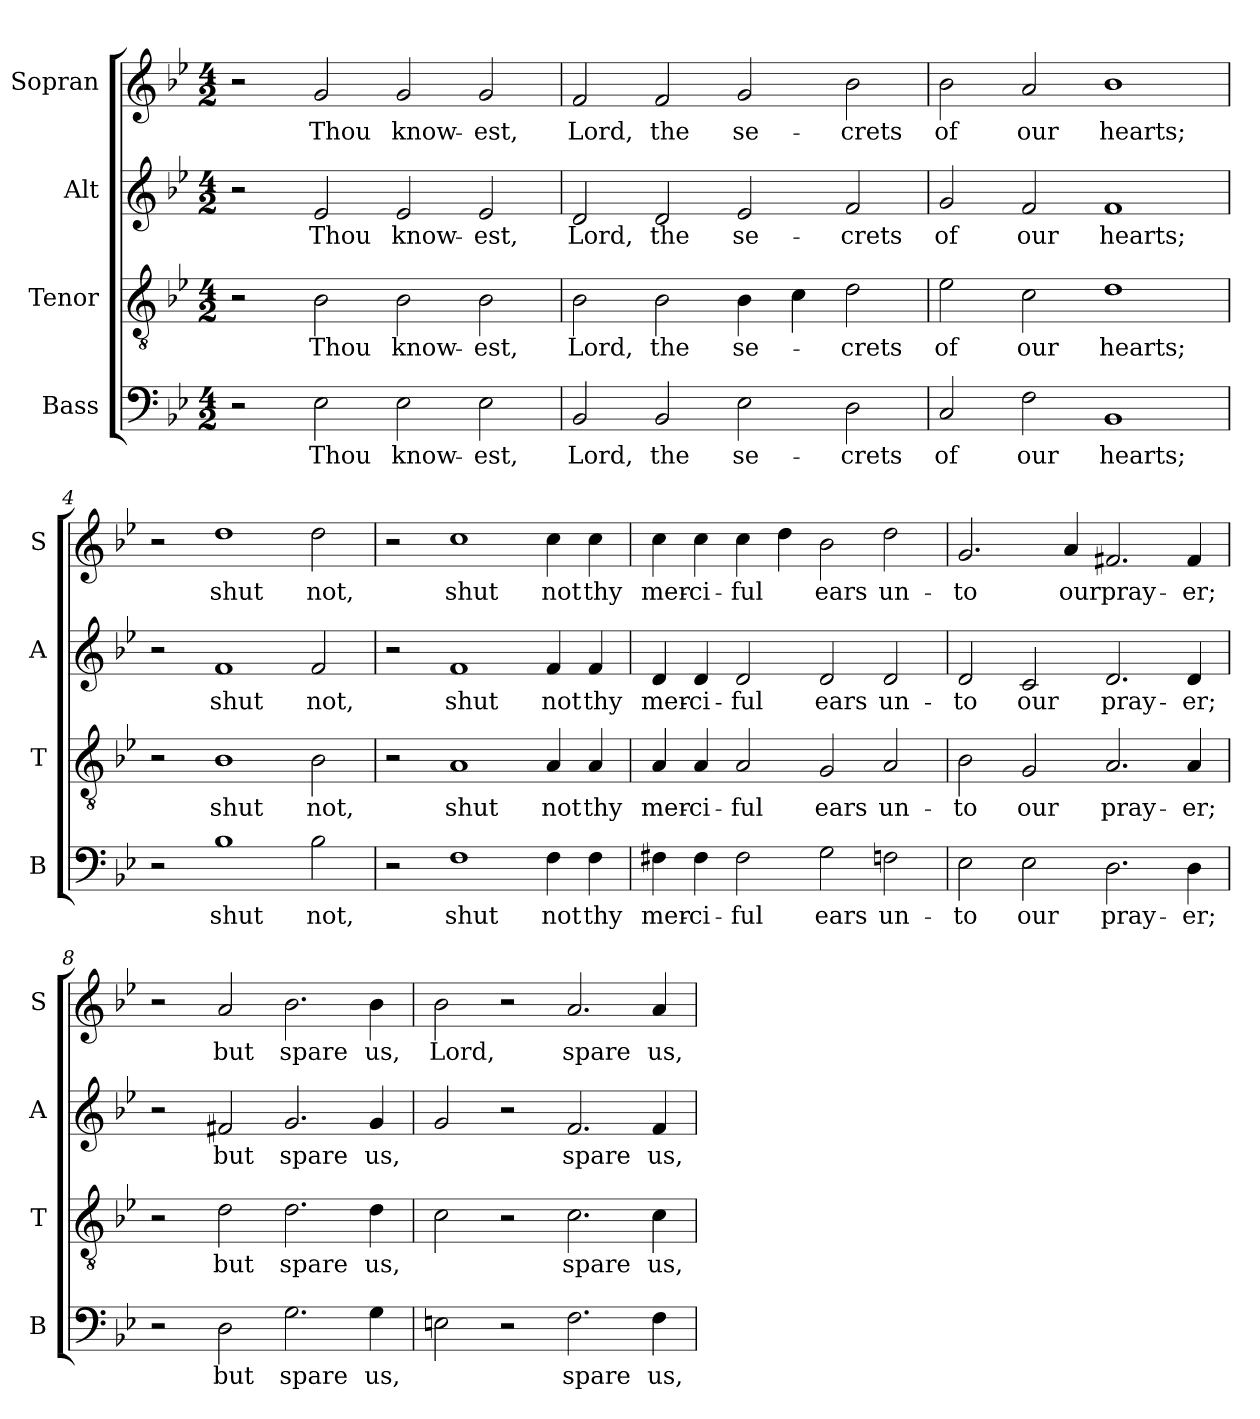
**kern	**text	**kern	**text	**kern	**text	**kern	**text
*part4	*part4	*part3	*part3	*part2	*part2	*part1	*part1
*staff4	*staff4	*staff3	*staff3	*staff2	*staff2	*staff1	*staff1
*I"Bass	*	*I"Tenor	*	*I"Alt	*	*I"Sopran	*
*I'B	*	*I'T	*	*I'A	*	*I'S	*
*clefF4	*	*clefGv2	*	*clefG2	*	*clefG2	*
*k[b-e-]	*	*k[b-e-]	*	*k[b-e-]	*	*k[b-e-]	*
*B-:	*	*B-:	*	*B-:	*	*B-:	*
*M4/2	*	*M4/2	*	*M4/2	*	*M4/2	*
=1	=1	=1	=1	=1	=1	=1	=1
2r	.	2r	.	2r	.	2r	.
!	!LO:LY:b	!	!LO:LY:b	!	!LO:LY:b	!	!LO:LY:b
2E-\	Thou	2B-\	Thou	2e-/	Thou	2g/	Thou
!	!LO:LY:b	!	!LO:LY:b	!	!LO:LY:b	!	!LO:LY:b
2E-\	know-	2B-\	know-	2e-/	know-	2g/	know-
!	!LO:LY:b	!	!LO:LY:b	!	!LO:LY:b	!	!LO:LY:b
2E-\	-est,	2B-\	-est,	2e-/	-est,	2g/	-est,
=2	=2	=2	=2	=2	=2	=2	=2
!	!LO:LY:b	!	!LO:LY:b	!	!LO:LY:b	!	!LO:LY:b
2BB-/	Lord,	2B-\	Lord,	2d/	Lord,	2f/	Lord,
!	!LO:LY:b	!	!LO:LY:b	!	!LO:LY:b	!	!LO:LY:b
2BB-/	the	2B-\	the	2d/	the	2f/	the
!	!LO:LY:b	!	!LO:LY:b	!	!LO:LY:b	!	!LO:LY:b
2E-\	se-	4B-\	se-	2e-/	se-	2g/	se-
.	.	4c\	.	.	.	.	.
!	!LO:LY:b	!	!LO:LY:b	!	!LO:LY:b	!	!LO:LY:b
2D\	-crets	2d\	-crets	2f/	-crets	2b-\	-crets
=3	=3	=3	=3	=3	=3	=3	=3
!	!LO:LY:b	!	!LO:LY:b	!	!LO:LY:b	!	!LO:LY:b
2C/	of	2e-\	of	2g/	of	2b-\	of
!	!LO:LY:b	!	!LO:LY:b	!	!LO:LY:b	!	!LO:LY:b
2F\	our	2c\	our	2f/	our	2a/	our
!	!LO:LY:b	!	!LO:LY:b	!	!LO:LY:b	!	!LO:LY:b
1BB-	hearts;	1d	hearts;	1f	hearts;	1b-	hearts;
!!LO:LB:g=z
=4	=4	=4	=4	=4	=4	=4	=4
2r	.	2r	.	2r	.	2r	.
!	!LO:LY:b	!	!LO:LY:b	!	!LO:LY:b	!	!LO:LY:b
1B-	shut	1B-	shut	1f	shut	1dd	shut
!	!LO:LY:b	!	!LO:LY:b	!	!LO:LY:b	!	!LO:LY:b
2B-\	not,	2B-\	not,	2f/	not,	2dd\	not,
=5	=5	=5	=5	=5	=5	=5	=5
2r	.	2r	.	2r	.	2r	.
!	!LO:LY:b	!	!LO:LY:b	!	!LO:LY:b	!	!LO:LY:b
1F	shut	1A	shut	1f	shut	1cc	shut
!	!LO:LY:b	!	!LO:LY:b	!	!LO:LY:b	!	!LO:LY:b
4F\	not	4A/	not	4f/	not	4cc\	not
!	!LO:LY:b	!	!LO:LY:b	!	!LO:LY:b	!	!LO:LY:b
4F\	thy	4A/	thy	4f/	thy	4cc\	thy
=6	=6	=6	=6	=6	=6	=6	=6
!	!LO:LY:b	!	!LO:LY:b	!	!LO:LY:b	!	!LO:LY:b
4F#X\	mer-	4A/	mer-	4d/	mer-	4cc\	mer-
!	!LO:LY:b	!	!LO:LY:b	!	!LO:LY:b	!	!LO:LY:b
4F#\	-ci-	4A/	-ci-	4d/	-ci-	4cc\	-ci-
!	!LO:LY:b	!	!LO:LY:b	!	!LO:LY:b	!	!LO:LY:b
2F#\	-ful	2A/	-ful	2d/	-ful	4cc\	-ful
.	.	.	.	.	.	4dd\	.
!	!LO:LY:b	!	!LO:LY:b	!	!LO:LY:b	!	!LO:LY:b
2G\	ears	2G/	ears	2d/	ears	2b-\	ears
!	!LO:LY:b	!	!LO:LY:b	!	!LO:LY:b	!	!LO:LY:b
2Fn\	un-	2A/	un-	2d/	un-	2dd\	un-
!!LO:PB:g=z
=7	=7	=7	=7	=7	=7	=7	=7
!	!LO:LY:b	!	!LO:LY:b	!	!LO:LY:b	!	!LO:LY:b
2E-\	-to	2B-\	-to	2d/	-to	2.g/	-to
!	!LO:LY:b	!	!LO:LY:b	!	!LO:LY:b	!	!
2E-\	our	2G/	our	2c/	our	.	.
!	!	!	!	!	!	!	!LO:LY:b
.	.	.	.	.	.	4a/	our
!	!LO:LY:b	!	!LO:LY:b	!	!LO:LY:b	!	!LO:LY:b
2.D\	pray-	2.A/	pray-	2.d/	pray-	2.f#X/	pray-
!	!LO:LY:b	!	!LO:LY:b	!	!LO:LY:b	!	!LO:LY:b
4D\	-er;	4A/	-er;	4d/	-er;	4f#/	-er;
=8	=8	=8	=8	=8	=8	=8	=8
2r	.	2r	.	2r	.	2r	.
!	!LO:LY:b	!	!LO:LY:b	!	!LO:LY:b	!	!LO:LY:b
2D\	but	2d\	but	2f#X/	but	2a/	but
!	!LO:LY:b	!	!LO:LY:b	!	!LO:LY:b	!	!LO:LY:b
2.G\	spare	2.d\	spare	2.g/	spare	2.b-\	spare
!	!LO:LY:b	!	!LO:LY:b	!	!LO:LY:b	!	!LO:LY:b
4G\	us,	4d\	us,	4g/	us,	4b-\	us,
=9	=9	=9	=9	=9	=9	=9	=9
!	!	!	!	!	!	!	!LO:LY:b
2En\	.	2c\	.	2g/	.	2b-\	Lord,
2r	.	2r	.	2r	.	2r	.
!	!LO:LY:b	!	!LO:LY:b	!	!LO:LY:b	!	!LO:LY:b
2.F\	spare	2.c\	spare	2.f/	spare	2.a/	spare
!	!LO:LY:b	!	!LO:LY:b	!	!LO:LY:b	!	!LO:LY:b
4F\	us,	4c\	us,	4f/	us,	4a/	us,
=	=	=	=	=	=	=	=
*-	*-	*-	*-	*-	*-	*-	*-
